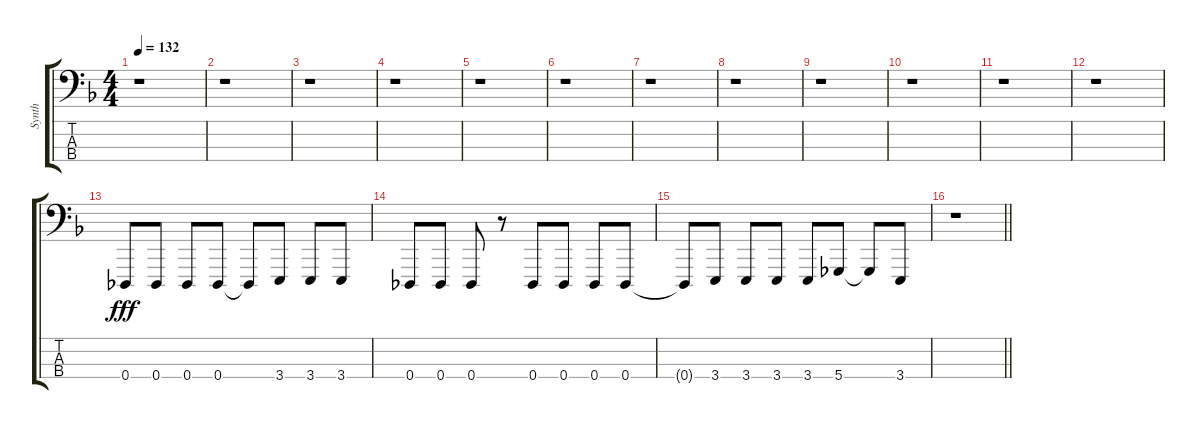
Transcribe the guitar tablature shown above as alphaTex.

\track ("Synth" "Synth") {instrument lead2sawtooth}
\staff {score tabs}
\tuning (Gb2 Db2 Ab1 Db1) {hide}
\ts (4 4)
\tempo 132
\clef f4
\ks f
r.1{dy fff} |
r.1 |
r.1 |
r.1 |
r.1 |
r.1 |
r.1 |
r.1 |
r.1 |
r.1 |
r.1 |
r.1 |
0.4.8 0.4.8 0.4.8 0.4.8 0.4{t}.8 3.4.8 3.4.8 3.4.8 |
0.4.8 0.4.8 0.4.8 r.8 0.4.8 0.4.8 0.4.8 0.4.8 |
0.4{t}.8 3.4.8 3.4.8 3.4.8 3.4.8 5.4.8 5.4{t}.8 3.4.8 |
\barLineRight lightlight
r.1
